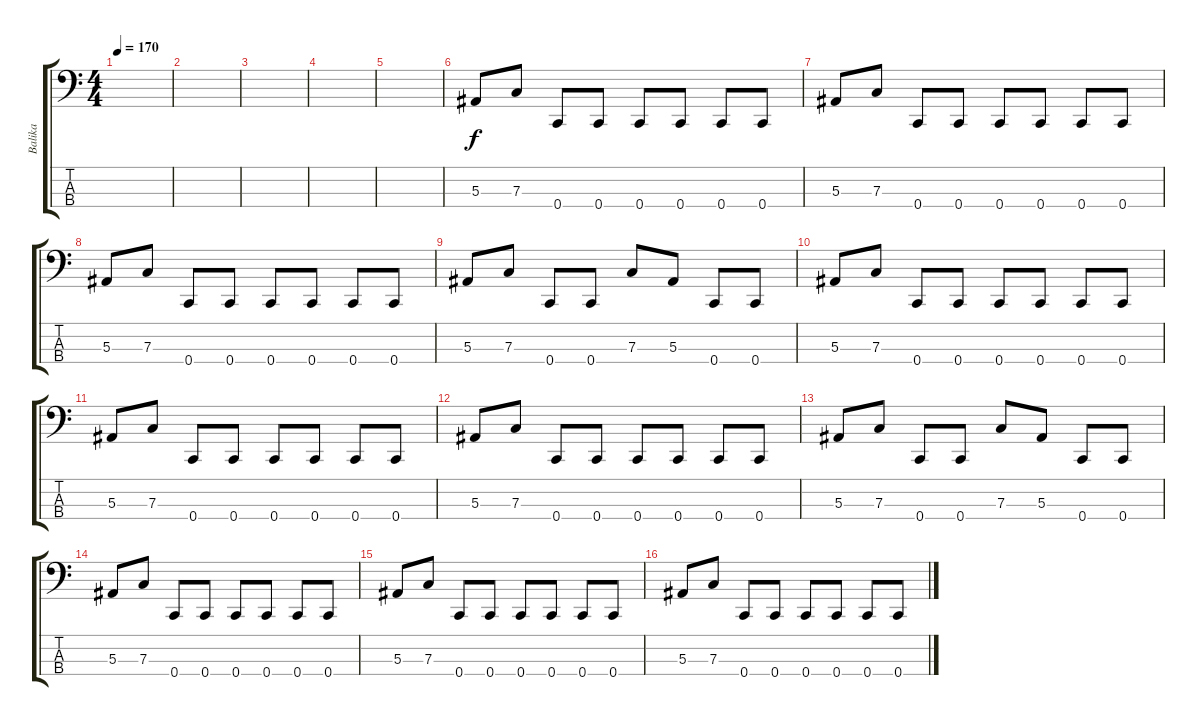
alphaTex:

\track ("Balika" "Balika") {instrument electricbassfinger}
\staff {score tabs}
\tuning (Eb2 Bb1 F1 C1) {hide}
\ts (4 4)
\tempo 170
\clef f4
\ks c
|
|
|
|
|
5.3.8 7.3.8 0.4.8 0.4.8 0.4.8 0.4.8 0.4.8 0.4.8 |
5.3.8 7.3.8 0.4.8 0.4.8 0.4.8 0.4.8 0.4.8 0.4.8 |
5.3.8 7.3.8 0.4.8 0.4.8 0.4.8 0.4.8 0.4.8 0.4.8 |
5.3.8 7.3.8 0.4.8 0.4.8 7.3.8 5.3.8 0.4.8 0.4.8 |
5.3.8 7.3.8 0.4.8 0.4.8 0.4.8 0.4.8 0.4.8 0.4.8 |
5.3.8 7.3.8 0.4.8 0.4.8 0.4.8 0.4.8 0.4.8 0.4.8 |
5.3.8 7.3.8 0.4.8 0.4.8 0.4.8 0.4.8 0.4.8 0.4.8 |
5.3.8 7.3.8 0.4.8 0.4.8 7.3.8 5.3.8 0.4.8 0.4.8 |
5.3.8 7.3.8 0.4.8 0.4.8 0.4.8 0.4.8 0.4.8 0.4.8 |
5.3.8 7.3.8 0.4.8 0.4.8 0.4.8 0.4.8 0.4.8 0.4.8 |
5.3.8 7.3.8 0.4.8 0.4.8 0.4.8 0.4.8 0.4.8 0.4.8
